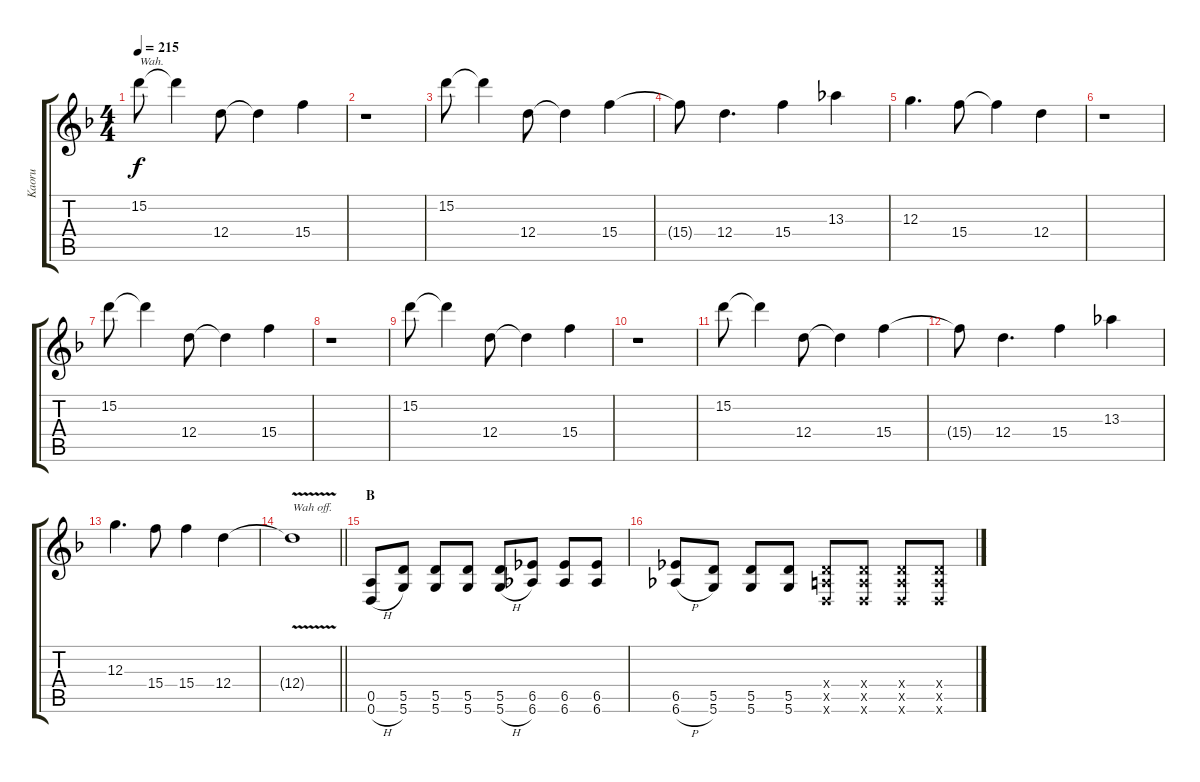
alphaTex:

\track ("Kaoru" "Kaoru") {instrument overdrivenguitar}
\staff {score tabs}
\tuning (E4 B3 G3 D3 A2 D2) {hide}
\ts (4 4)
\tempo 215
\clef g2
\ks f
15.2.8{txt "Wah." dy f} 15.2{t}.4 12.4.8 12.4{t}.4 15.4.4 |
r.1 |
15.2.8 15.2{t}.4 12.4.8 12.4{t}.4 15.4.4 |
15.4{t}.8 12.4.4{d} 15.4.4 13.3.4 |
12.3.4{d} 15.4.8 15.4{t}.4 12.4.4 |
r.1 |
15.2.8 15.2{t}.4 12.4.8 12.4{t}.4 15.4.4 |
r.1 |
15.2.8 15.2{t}.4 12.4.8 12.4{t}.4 15.4.4 |
r.1 |
15.2.8 15.2{t}.4 12.4.8 12.4{t}.4 15.4.4 |
15.4{t}.8 12.4.4{d} 15.4.4 13.3.4 |
12.3.4{d} 15.4.8 15.4.4 12.4.4 |
\barLineRight lightlight
12.4{v t}.1{txt "Wah off."} |
\section ("" "B")
(0.5 0.6{h}).8 (5.5 5.6).8 (5.5 5.6).8 (5.5 5.6).8 (5.5 5.6{h}).8 (6.5 6.6).8 (6.5 6.6).8 (6.5 6.6).8 |
(6.5 6.6{h}).8 (5.5 5.6).8 (5.5 5.6).8 (5.5 5.6).8 (0.4{x} 0.5{x} 0.6{x}).8 (0.4{x} 0.5{x} 0.6{x}).8 (0.4{x} 0.5{x} 0.6{x}).8 (0.4{x} 0.5{x} 0.6{x}).8
